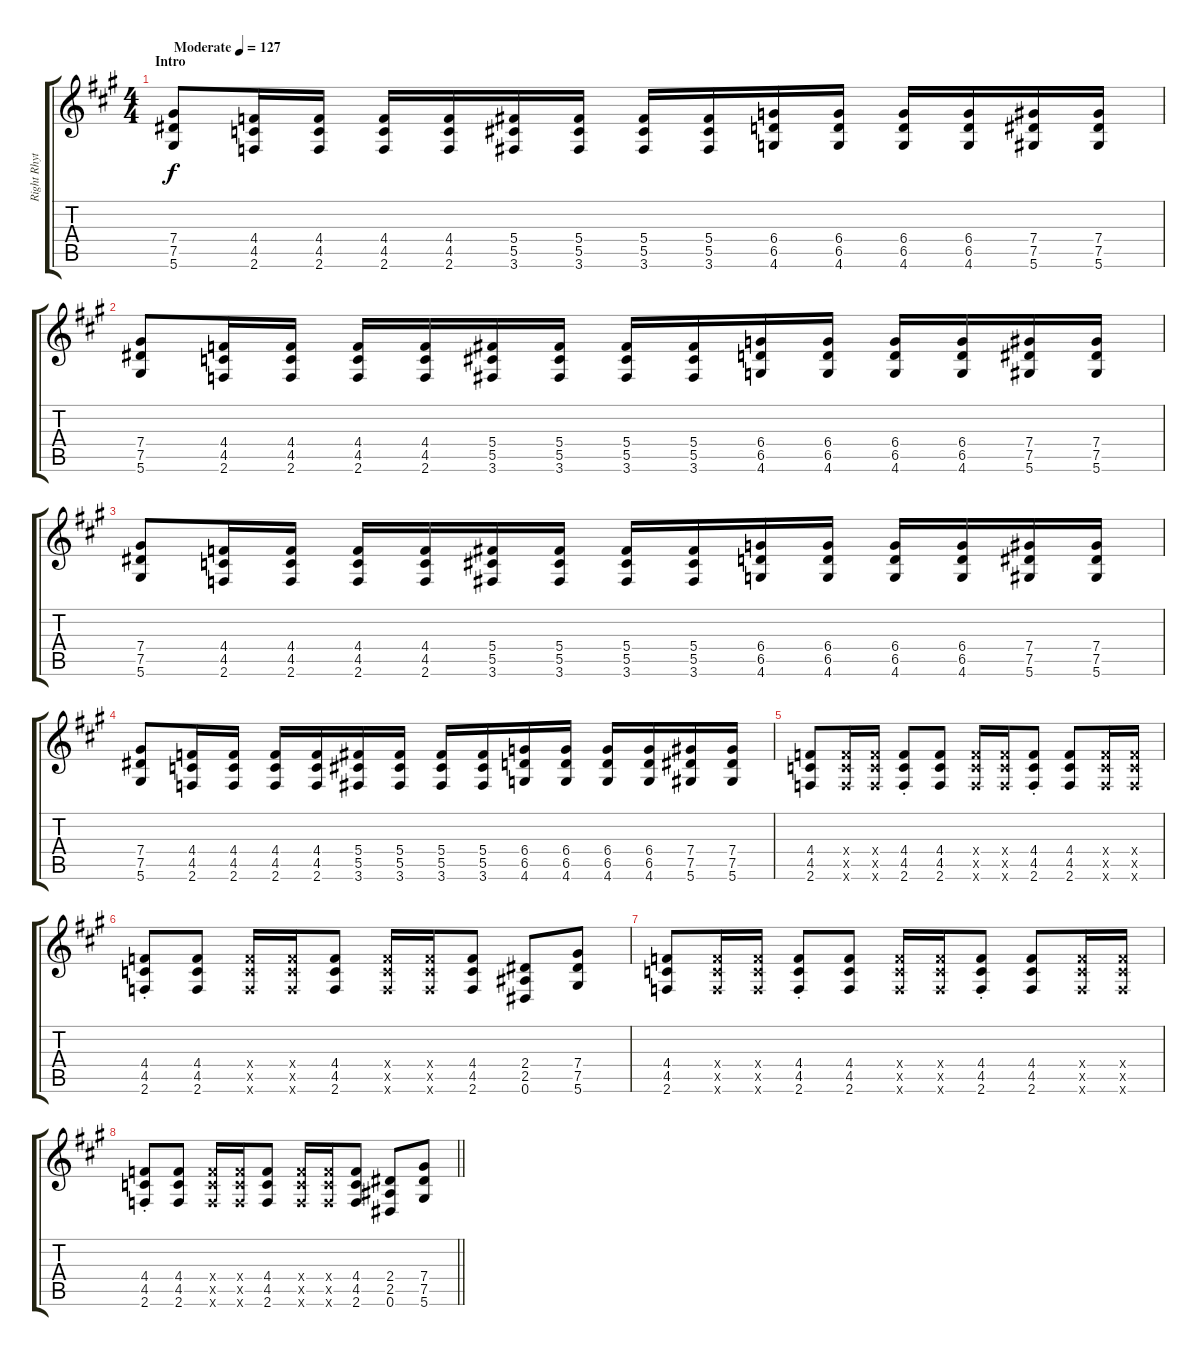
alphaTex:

\track ("Right Rhythm Guitar" "Right Rhyt") {instrument distortionguitar}
\staff {score tabs}
\tuning (Eb4 Bb3 Gb3 Db3 Ab2 Eb2) {hide}
\ts (4 4)
\section ("" "Intro")
\tempo (127 "Moderate")
\clef g2
\ks a
(7.4 7.5 5.6).8{dy f instrument distortionguitar} (4.4 4.5 2.6).16 (4.4 4.5 2.6).16 (4.4 4.5 2.6).16 (4.4 4.5 2.6).16 (5.4 5.5 3.6).16 (5.4 5.5 3.6).16 (5.4 5.5 3.6).16 (5.4 5.5 3.6).16 (6.4 6.5 4.6).16 (6.4 6.5 4.6).16 (6.4 6.5 4.6).16 (6.4 6.5 4.6).16 (7.4 7.5 5.6).16 (7.4 7.5 5.6).16 |
(7.4 7.5 5.6).8 (4.4 4.5 2.6).16 (4.4 4.5 2.6).16 (4.4 4.5 2.6).16 (4.4 4.5 2.6).16 (5.4 5.5 3.6).16 (5.4 5.5 3.6).16 (5.4 5.5 3.6).16 (5.4 5.5 3.6).16 (6.4 6.5 4.6).16 (6.4 6.5 4.6).16 (6.4 6.5 4.6).16 (6.4 6.5 4.6).16 (7.4 7.5 5.6).16 (7.4 7.5 5.6).16 |
(7.4 7.5 5.6).8 (4.4 4.5 2.6).16 (4.4 4.5 2.6).16 (4.4 4.5 2.6).16 (4.4 4.5 2.6).16 (5.4 5.5 3.6).16 (5.4 5.5 3.6).16 (5.4 5.5 3.6).16 (5.4 5.5 3.6).16 (6.4 6.5 4.6).16 (6.4 6.5 4.6).16 (6.4 6.5 4.6).16 (6.4 6.5 4.6).16 (7.4 7.5 5.6).16 (7.4 7.5 5.6).16 |
(7.4 7.5 5.6).8 (4.4 4.5 2.6).16 (4.4 4.5 2.6).16 (4.4 4.5 2.6).16 (4.4 4.5 2.6).16 (5.4 5.5 3.6).16 (5.4 5.5 3.6).16 (5.4 5.5 3.6).16 (5.4 5.5 3.6).16 (6.4 6.5 4.6).16 (6.4 6.5 4.6).16 (6.4 6.5 4.6).16 (6.4 6.5 4.6).16 (7.4 7.5 5.6).16 (7.4 7.5 5.6).16 |
(4.4 4.5 2.6).8 (4.4{x} 4.5{x} 2.6{x}).16 (4.4{x} 4.5{x} 2.6{x}).16 (4.4{st} 4.5{st} 2.6{st}).8 (4.4 4.5 2.6).8 (4.4{x} 4.5{x} 2.6{x}).16 (4.4{x} 4.5{x} 2.6{x}).16 (4.4{st} 4.5{st} 2.6{st}).8 (4.4 4.5 2.6).8 (4.4{x} 4.5{x} 2.6{x}).16 (4.4{x} 4.5{x} 2.6{x}).16 |
(4.4{st} 4.5{st} 2.6{st}).8 (4.4 4.5 2.6).8 (4.4{x} 4.5{x} 2.6{x}).16 (4.4{x} 4.5{x} 2.6{x}).16 (4.4 4.5 2.6).8 (4.4{x} 4.5{x} 2.6{x}).16 (4.4{x} 4.5{x} 2.6{x}).16 (4.4 4.5 2.6).8 (2.4 2.5 0.6).8 (7.4 7.5 5.6).8 |
(4.4 4.5 2.6).8 (4.4{x} 4.5{x} 2.6{x}).16 (4.4{x} 4.5{x} 2.6{x}).16 (4.4{st} 4.5{st} 2.6{st}).8 (4.4 4.5 2.6).8 (4.4{x} 4.5{x} 2.6{x}).16 (4.4{x} 4.5{x} 2.6{x}).16 (4.4{st} 4.5{st} 2.6{st}).8 (4.4 4.5 2.6).8 (4.4{x} 4.5{x} 2.6{x}).16 (4.4{x} 4.5{x} 2.6{x}).16 |
\barLineRight lightlight
(4.4{st} 4.5{st} 2.6{st}).8 (4.4 4.5 2.6).8 (4.4{x} 4.5{x} 2.6{x}).16 (4.4{x} 4.5{x} 2.6{x}).16 (4.4 4.5 2.6).8 (4.4{x} 4.5{x} 2.6{x}).16 (4.4{x} 4.5{x} 2.6{x}).16 (4.4 4.5 2.6).8 (2.4 2.5 0.6).8 (7.4 7.5 5.6).8
